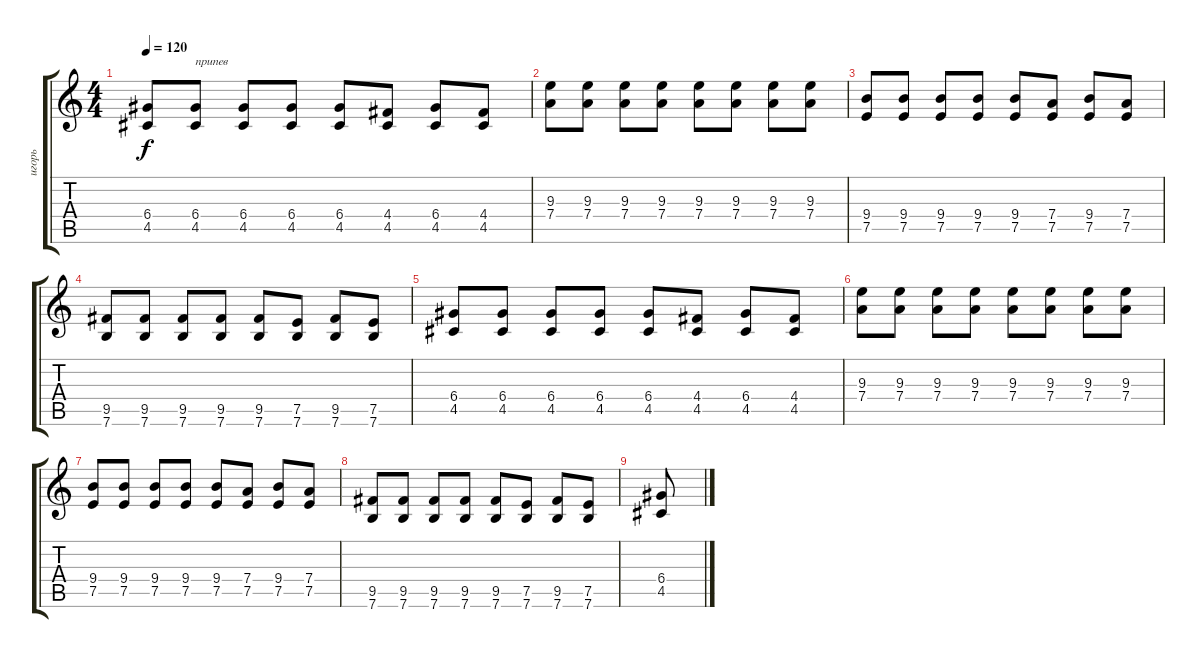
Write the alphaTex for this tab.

\track ("игорь" "игорь") {instrument distortionguitar}
\staff {score tabs}
\tuning (E4 B3 G3 D3 A2 E2) {hide}
\ts (4 4)
\tempo 120
\clef g2
\ks c
(6.4 4.5).8{dy f} (6.4 4.5).8{txt "припев"} (6.4 4.5).8 (6.4 4.5).8 (6.4 4.5).8 (4.4 4.5).8 (6.4 4.5).8 (4.4 4.5).8 |
(9.3 7.4).8 (9.3 7.4).8 (9.3 7.4).8 (9.3 7.4).8 (9.3 7.4).8 (9.3 7.4).8 (9.3 7.4).8 (9.3 7.4).8 |
(9.4 7.5).8 (9.4 7.5).8 (9.4 7.5).8 (9.4 7.5).8 (9.4 7.5).8 (7.4 7.5).8 (9.4 7.5).8 (7.4 7.5).8 |
(9.5 7.6).8 (9.5 7.6).8 (9.5 7.6).8 (9.5 7.6).8 (9.5 7.6).8 (7.5 7.6).8 (9.5 7.6).8 (7.5 7.6).8 |
(6.4 4.5).8 (6.4 4.5).8 (6.4 4.5).8 (6.4 4.5).8 (6.4 4.5).8 (4.4 4.5).8 (6.4 4.5).8 (4.4 4.5).8 |
(9.3 7.4).8 (9.3 7.4).8 (9.3 7.4).8 (9.3 7.4).8 (9.3 7.4).8 (9.3 7.4).8 (9.3 7.4).8 (9.3 7.4).8 |
(9.4 7.5).8 (9.4 7.5).8 (9.4 7.5).8 (9.4 7.5).8 (9.4 7.5).8 (7.4 7.5).8 (9.4 7.5).8 (7.4 7.5).8 |
(9.5 7.6).8 (9.5 7.6).8 (9.5 7.6).8 (9.5 7.6).8 (9.5 7.6).8 (7.5 7.6).8 (9.5 7.6).8 (7.5 7.6).8 |
(6.4 4.5).8
